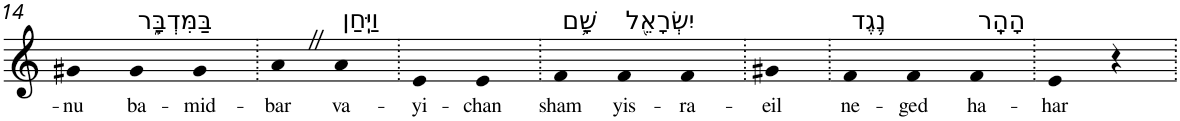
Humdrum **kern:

**kern	**text
*part1	*part1
*staff1	*staff1
*I"Piano	*
*I'Pno	*
!!LO:PB:g=z
*clefG2	*
*k[]	*
=14	=14
!	!LO:LY:b
4g#X	-nu
!LO:TX:a:t=בַּמִּדְבָּ֑ר	!
!	!LO:LY:b
4g#	ba-
!	!LO:LY:b
4g#	-mid-
=15.	=15.
!	!LO:LY:b
4aZ	-bar
!LO:TX:a:t=וַיִּֽחַן	!
!	!LO:LY:b
4a	va-
=16.	=16.
!	!LO:LY:b
4e	-yi-
!	!LO:LY:b
4e	-chan
=17.	=17.
!LO:TX:a:t=שָׁ֥ם	!
!	!LO:LY:b
4f	sham
!LO:TX:a:t=יִשְׂרָאֵ֖ל	!
!	!LO:LY:b
4f	yis-
!	!LO:LY:b
4f	-ra-
=18.	=18.
!	!LO:LY:b
4g#X	-eil
=19.	=19.
!LO:TX:a:t=נֶ֥גֶד	!
!	!LO:LY:b
4f	ne-
!	!LO:LY:b
4f	-ged
!LO:TX:a:t=הָהָֽר	!
!	!LO:LY:b
4f	ha-
=20.	=20.
!	!LO:LY:b
4e	-har
4r	.
=.	=.
*-	*-
